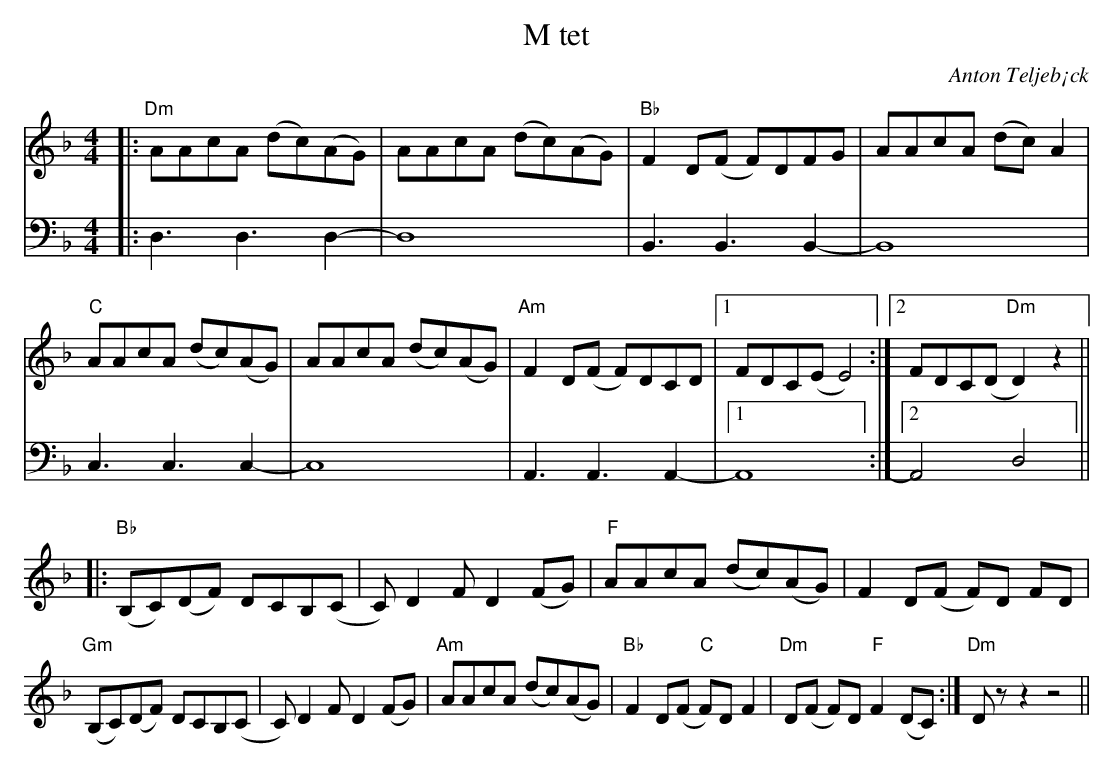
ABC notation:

X:1
T:M tet
C:Anton Teljeb¡ck
M:4/4
L:1/8
K:Dm
V:1
|: "Dm" AAcA (dc)(AG) | AAcA (dc)(AG) | "Bb" F2D(F F)DFG | AAcA (dc)A2 |
"C" AAcA (dc)(AG) | AAcA (dc)(AG) |"Am" F2D(F F)DCD |1 FDC(E E4) :|2 FDC(D "Dm"D2)z2 ||
|:"Bb"(B,C)(DF) DCB,(C | C)D2F D2(FG) |"F" AAcA (dc)(AG) | F2 D(F F)D FD |
"Gm" (B,C)(DF) DCB,(C | C)D2F D2(FG) |"Am" AAcA (dc)(AG) | "Bb" F2D(F "C" F)DF2 |"Dm"D(F F)D "F"F2 (DC):|"Dm"Dz z2 z4 ||
V:2
K: bass
|:D,3D,3D,2- |  D,8 | B,,3B,,3B,,2- | B,,8 | C,3C,3C,2- |  C,8 | A,,3A,,3A,,2- |1 A,,8 :|2 A,,4D,4 ||
